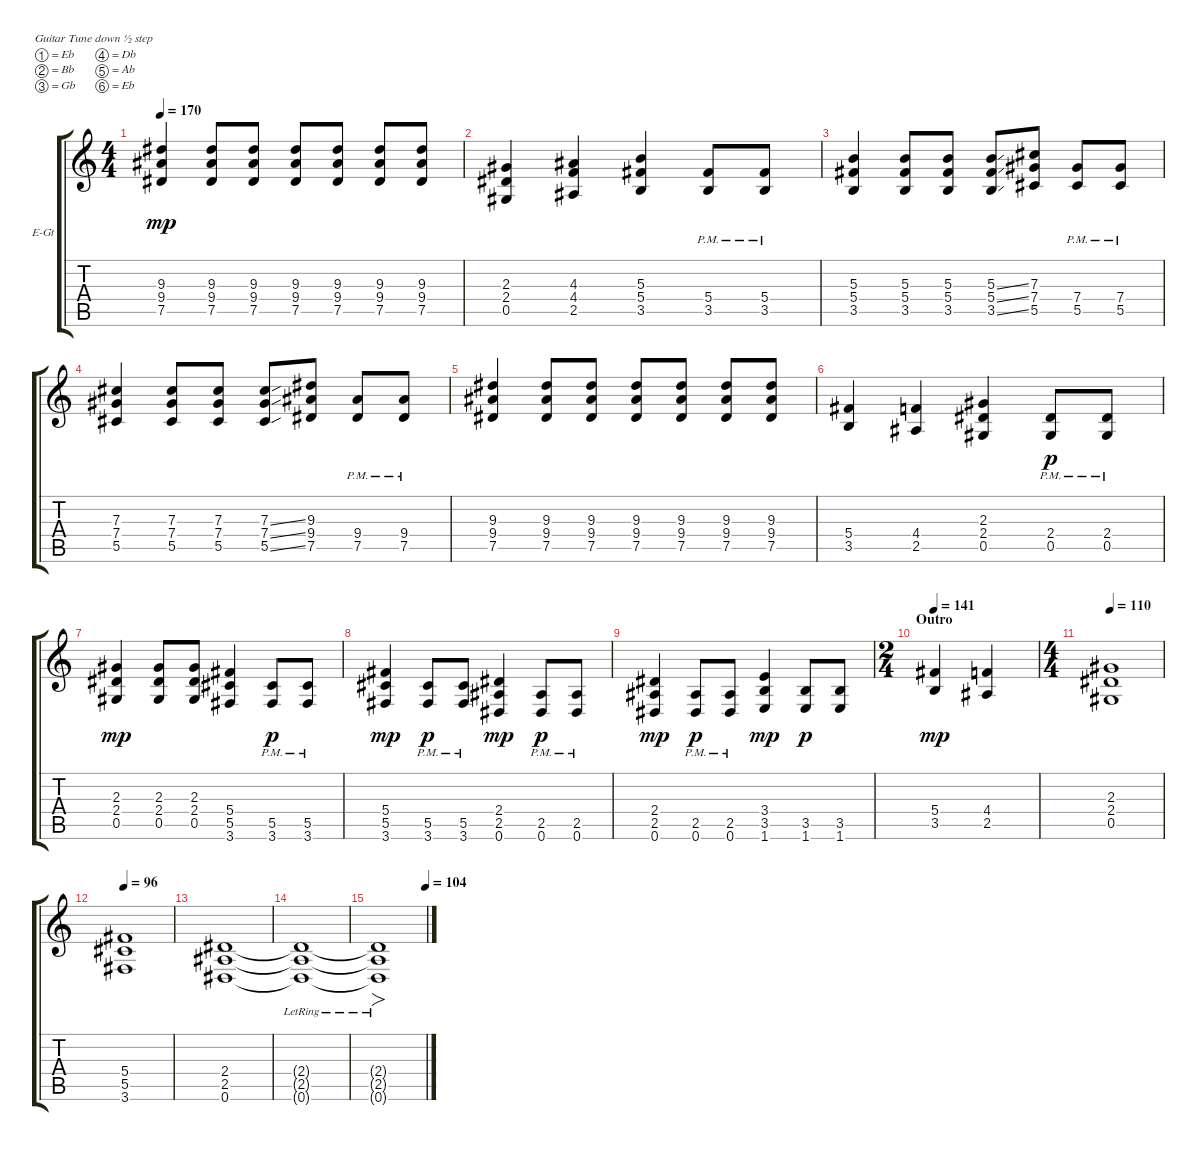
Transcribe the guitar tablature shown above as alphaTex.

\defaultSystemsLayout 4
\bracketExtendMode groupsimilarinstruments
\firstSystemTrackNameOrientation horizontal
\otherSystemsTrackNameOrientation horizontal
\track ("Headmaster - Rhythm" "E-Gt") {instrument distortionguitar}
\staff {score tabs}
\tuning (Eb4 Bb3 Gb3 Db3 Ab2 Eb2)
\ts (4 4)
\tempo 170
\clef g2
\ks c
(9.3 9.4 7.5).4{dy mp} (9.3 9.4 7.5).8 (9.3 9.4 7.5).8 (9.3 9.4 7.5).8 (9.3 9.4 7.5).8 (9.3 9.4 7.5).8 (9.3 9.4 7.5).8 |
(2.3 2.4 0.5).4 (4.3 4.4 2.5).4 (5.3 5.4 3.5).4 (5.4{pm} 3.5{pm}).8 (5.4{pm} 3.5{pm}).8 |
(5.3 5.4 3.5).4 (5.3 5.4 3.5).8 (5.3 5.4 3.5).8 (5.3{ss} 5.4{ss} 3.5{ss}).8 (7.3 7.4 5.5).8 (7.4{pm} 5.5{pm}).8 (7.4{pm} 5.5{pm}).8 |
(7.3 7.4 5.5).4 (7.3 7.4 5.5).8 (7.3 7.4 5.5).8 (7.3{ss} 7.4{ss} 5.5{ss}).8 (9.3 9.4 7.5).8 (9.4{pm} 7.5{pm}).8 (9.4{pm} 7.5{pm}).8 |
(9.3 9.4 7.5).4 (9.3 9.4 7.5).8 (9.3 9.4 7.5).8 (9.3 9.4 7.5).8 (9.3 9.4 7.5).8 (9.3 9.4 7.5).8 (9.3 9.4 7.5).8 |
(5.4 3.5).4 (4.4 2.5).4 (2.3 2.4 0.5).4 (2.4{pm} 0.5{pm}).8{dy p} (2.4{pm} 0.5{pm}).8 |
(2.3 2.4 0.5).4{dy mp} (2.3 2.4 0.5).8 (2.3 2.4 0.5).8 (5.4 5.5 3.6).4 (5.5{pm} 3.6{pm}).8{dy p} (5.5{pm} 3.6{pm}).8 |
(5.4 5.5 3.6).4{dy mp} (5.5{pm} 3.6{pm}).8{dy p} (5.5{pm} 3.6{pm}).8 (2.4 2.5 0.6).4{dy mp} (0.6{pm} 2.5{pm}).8{dy p} (0.6{pm} 2.5{pm}).8 |
(2.4 2.5 0.6).4{dy mp} (0.6{pm} 2.5{pm}).8{dy p} (0.6{pm} 2.5{pm}).8 (1.6 3.5 3.4).4{dy mp} (3.5 1.6).8{dy p} (1.6 3.5).8 |
\ts (2 4)
\section ("" "Outro")
\tempo 141
(5.4 3.5).4{dy mp} (4.4 2.5).4 |
\ts (4 4)
\tempo 110
(2.3 2.4 0.5).1 |
\tempo 96
(5.4 5.5 3.6).1 |
(2.4 2.5 0.6).1 |
(2.4{lr t} 2.5{t} 0.6{t}).1 |
\tempo (104 0.99375)
(2.4{lr t} 2.5{t} 0.6{t}).1{fo}
